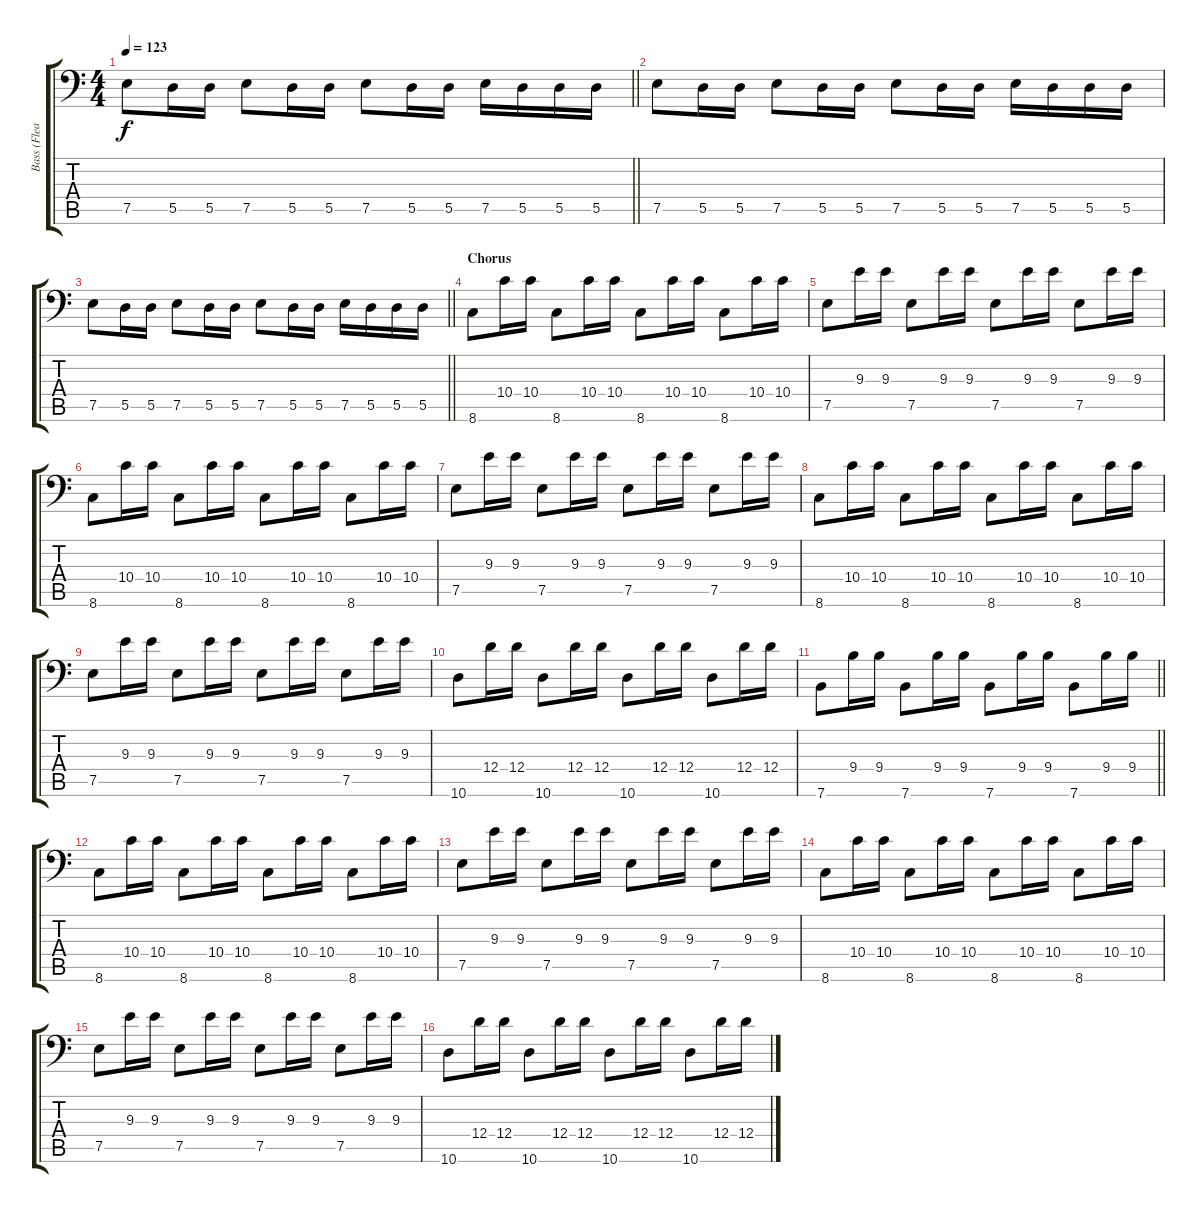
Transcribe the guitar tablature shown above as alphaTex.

\track ("Bass (Flea)" "Bass (Flea") {instrument electricbassfinger}
\staff {score tabs}
\tuning (E3 B2 G2 D2 A1 E1) {hide}
\ts (4 4)
\tempo 123
\clef f4
\barLineRight lightlight
\ks c
7.5.8{dy f} 5.5.16 5.5.16 7.5.8 5.5.16 5.5.16 7.5.8 5.5.16 5.5.16 7.5.16 5.5.16 5.5.16 5.5.16 |
7.5.8 5.5.16 5.5.16 7.5.8 5.5.16 5.5.16 7.5.8 5.5.16 5.5.16 7.5.16 5.5.16 5.5.16 5.5.16 |
\barLineRight lightlight
7.5.8 5.5.16 5.5.16 7.5.8 5.5.16 5.5.16 7.5.8 5.5.16 5.5.16 7.5.16 5.5.16 5.5.16 5.5.16 |
\section ("" "Chorus")
8.6.8 10.4.16 10.4.16 8.6.8 10.4.16 10.4.16 8.6.8 10.4.16 10.4.16 8.6.8 10.4.16 10.4.16 |
7.5.8 9.3.16 9.3.16 7.5.8 9.3.16 9.3.16 7.5.8 9.3.16 9.3.16 7.5.8 9.3.16 9.3.16 |
8.6.8 10.4.16 10.4.16 8.6.8 10.4.16 10.4.16 8.6.8 10.4.16 10.4.16 8.6.8 10.4.16 10.4.16 |
7.5.8 9.3.16 9.3.16 7.5.8 9.3.16 9.3.16 7.5.8 9.3.16 9.3.16 7.5.8 9.3.16 9.3.16 |
8.6.8 10.4.16 10.4.16 8.6.8 10.4.16 10.4.16 8.6.8 10.4.16 10.4.16 8.6.8 10.4.16 10.4.16 |
7.5.8 9.3.16 9.3.16 7.5.8 9.3.16 9.3.16 7.5.8 9.3.16 9.3.16 7.5.8 9.3.16 9.3.16 |
10.6.8 12.4.16 12.4.16 10.6.8 12.4.16 12.4.16 10.6.8 12.4.16 12.4.16 10.6.8 12.4.16 12.4.16 |
\barLineRight lightlight
7.6.8 9.4.16 9.4.16 7.6.8 9.4.16 9.4.16 7.6.8 9.4.16 9.4.16 7.6.8 9.4.16 9.4.16 |
8.6.8 10.4.16 10.4.16 8.6.8 10.4.16 10.4.16 8.6.8 10.4.16 10.4.16 8.6.8 10.4.16 10.4.16 |
7.5.8 9.3.16 9.3.16 7.5.8 9.3.16 9.3.16 7.5.8 9.3.16 9.3.16 7.5.8 9.3.16 9.3.16 |
8.6.8 10.4.16 10.4.16 8.6.8 10.4.16 10.4.16 8.6.8 10.4.16 10.4.16 8.6.8 10.4.16 10.4.16 |
7.5.8 9.3.16 9.3.16 7.5.8 9.3.16 9.3.16 7.5.8 9.3.16 9.3.16 7.5.8 9.3.16 9.3.16 |
10.6.8 12.4.16 12.4.16 10.6.8 12.4.16 12.4.16 10.6.8 12.4.16 12.4.16 10.6.8 12.4.16 12.4.16
